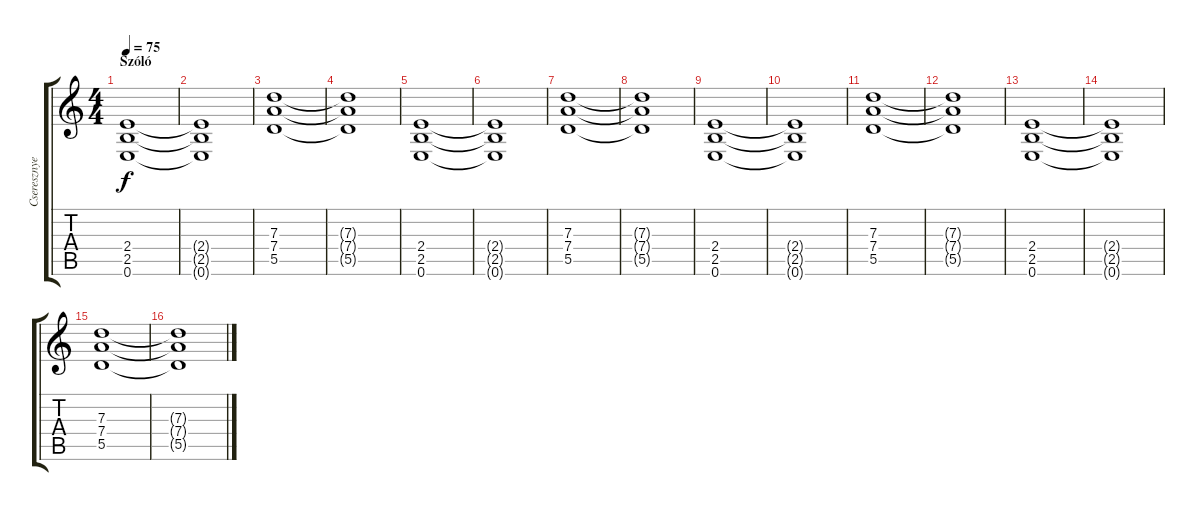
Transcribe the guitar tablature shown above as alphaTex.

\track ("Cseresznye II" "Cseresznye") {instrument electricguitarclean}
\staff {score tabs}
\tuning (E4 B3 G3 D3 A2 E2) {hide}
\ts (4 4)
\section ("" "Szóló")
\tempo 75
\clef g2
\ks c
(2.4 2.5 0.6).1{dy f volume 11 instrument distortionguitar} |
(2.4{t} 2.5{t} 0.6{t}).1 |
(7.3 7.4 5.5).1 |
(7.3{t} 7.4{t} 5.5{t}).1 |
(2.4 2.5 0.6).1 |
(2.4{t} 2.5{t} 0.6{t}).1 |
(7.3 7.4 5.5).1 |
(7.3{t} 7.4{t} 5.5{t}).1 |
(2.4 2.5 0.6).1 |
(2.4{t} 2.5{t} 0.6{t}).1 |
(7.3 7.4 5.5).1 |
(7.3{t} 7.4{t} 5.5{t}).1 |
(2.4 2.5 0.6).1 |
(2.4{t} 2.5{t} 0.6{t}).1 |
(7.3 7.4 5.5).1 |
(7.3{t} 7.4{t} 5.5{t}).1
